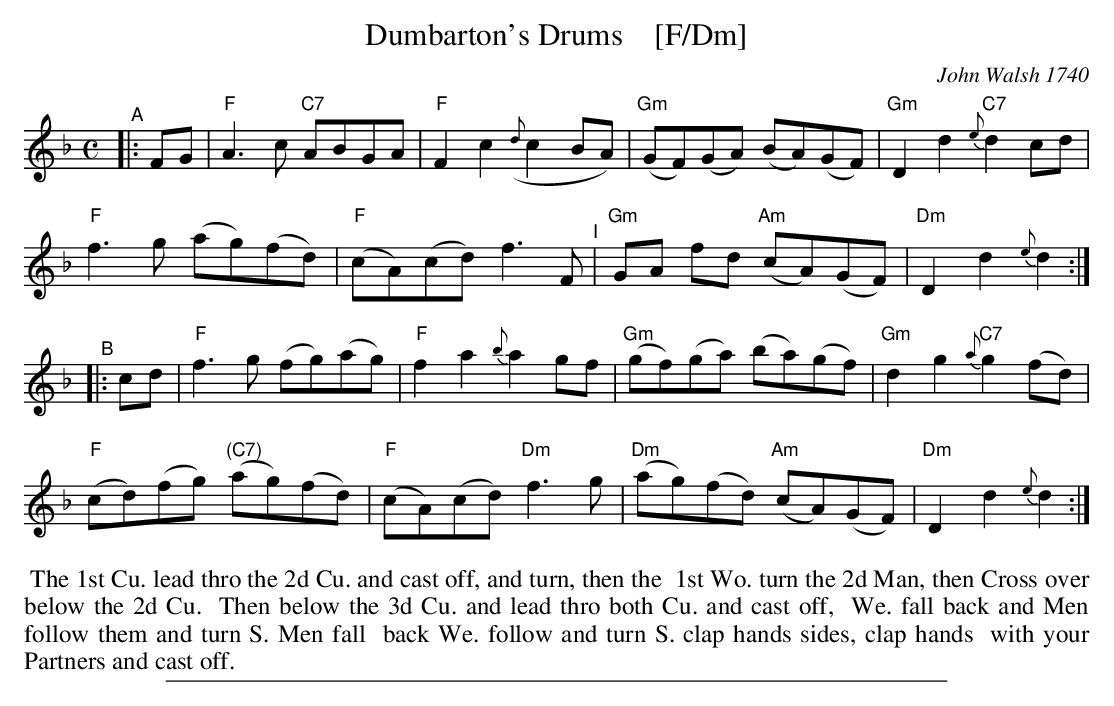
X:1
T: Dumbarton's Drums    [F/Dm]
O: John Walsh 1740
M: C
L: 1/8
K: F
"^A"|: FG |\
"F"A3c "C7"ABGA | "F"F2c2 ({d}c2BA) | "Gm"(GF)(GA) (BA)(GF) | "Gm"D2d2 "C7"{e}d2cd |
"F"f3g (ag)(fd) | "F"(cA)(cd) f3F "^I"| "Gm"GA fd "Am"(cA)(GF) | "Dm"D2d2 {e}d2 :|
"^B"|: cd |\
"F"f3g (fg)(ag) | "F"f2a2 {b}a2gf | "Gm"(gf)(ga) (ba)(gf) | "Gm"d2g2 "C7"{a}g2(fd) |
"F"(cd)(fg) "(C7)"(ag)(fd) | "F"(cA)(cd) "Dm"f3g | "Dm"(ag)(fd) "Am"(cA)(GF) | "Dm"D2d2 {e}d2 :|
